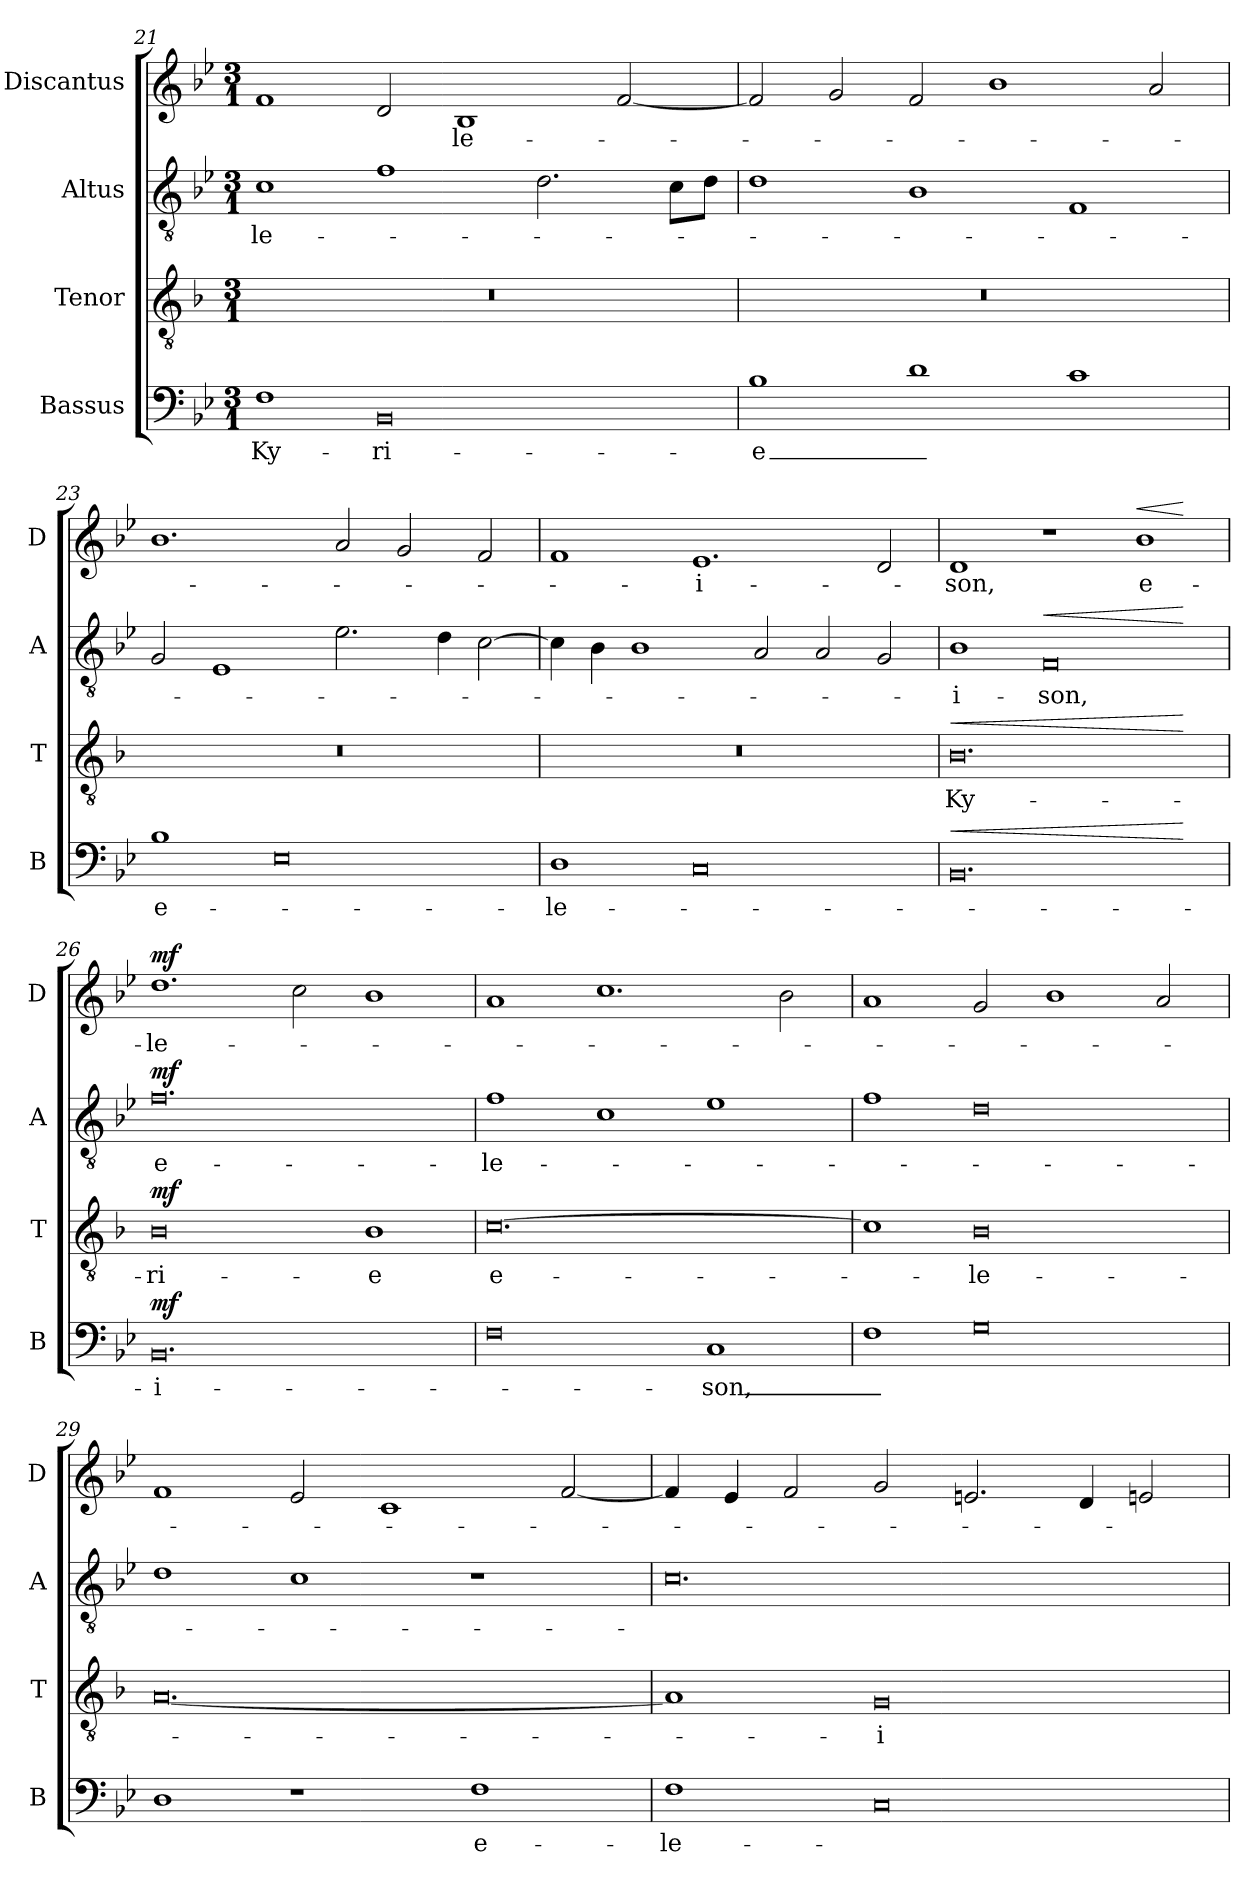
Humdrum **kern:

**kern	**text	**dynam	**kern	**text	**dynam	**kern	**text	**dynam	**kern	**text	**dynam
*part4	*part4	*part4	*part3	*part3	*part3	*part2	*part2	*part2	*part1	*part1	*part1
*staff4	*staff4	*staff4	*staff3	*staff3	*staff3	*staff2	*staff2	*staff2	*staff1	*staff1	*staff1
*I"Bassus	*	*	*I"Tenor	*	*	*I"Altus	*	*	*I"Discantus	*	*
*I'B	*	*	*I'T	*	*	*I'A	*	*	*I'D	*	*
*clefF4	*	*	*clefGv2	*	*	*clefGv2	*	*	*clefG2	*	*
*k[b-e-]	*	*	*k[b-]	*	*	*k[b-e-]	*	*	*k[b-e-]	*	*
*M3/1	*	*	*M3/1	*	*	*M3/1	*	*	*M3/1	*	*
=21	=21	=21	=21	=21	=21	=21	=21	=21	=21	=21	=21
1F	Ky-	.	0.r	.	.	1c	-le-	.	1f	.	.
0BB-	-ri-	.	.	.	.	1f	.	.	2d/	.	.
.	.	.	.	.	.	.	.	.	1B-	-le-	.
.	.	.	.	.	.	2.d\	.	.	.	.	.
.	.	.	.	.	.	.	.	.	[2f/	.	.
.	.	.	.	.	.	8c\L	.	.	.	.	.
.	.	.	.	.	.	8d\J	.	.	.	.	.
=22	=22	=22	=22	=22	=22	=22	=22	=22	=22	=22	=22
1B-	-e_	.	0.r	.	.	1d	.	.	2f/]	.	.
.	.	.	.	.	.	.	.	.	2g/	.	.
1d	_	.	.	.	.	1B-	.	.	2f/	.	.
.	.	.	.	.	.	.	.	.	1b-	.	.
1c	_	.	.	.	.	1F	.	.	.	.	.
.	.	.	.	.	.	.	.	.	2a/	.	.
=23	=23	=23	=23	=23	=23	=23	=23	=23	=23	=23	=23
1B-	e-	.	0.r	.	.	2G/	.	.	1.b-	.	.
.	.	.	.	.	.	1E-	.	.	.	.	.
0E-	.	.	.	.	.	.	.	.	.	.	.
.	.	.	.	.	.	2.e-\	.	.	2a/	.	.
.	.	.	.	.	.	.	.	.	2g/	.	.
.	.	.	.	.	.	4d\	.	.	.	.	.
.	.	.	.	.	.	[2c\	.	.	2f/	.	.
=24	=24	=24	=24	=24	=24	=24	=24	=24	=24	=24	=24
1D	-le-	.	0.r	.	.	4c\]	.	.	1f	.	.
.	.	.	.	.	.	4B-\	.	.	.	.	.
.	.	.	.	.	.	1B-	.	.	.	.	.
0C	.	.	.	.	.	.	.	.	1.e-	-i-	.
.	.	.	.	.	.	2A/	.	.	.	.	.
.	.	.	.	.	.	2A/	.	.	.	.	.
.	.	.	.	.	.	2G/	.	.	2d/	.	.
=25	=25	=25	=25	=25	=25	=25	=25	=25	=25	=25	=25
!	!	!LO:HP:a	!	!	!LO:HP:a	!	!	!	!	!	!
0.BB-	.	<	0.B-	Ky-	<	1B-	-i-	.	1d	-son,	.
!	!	!	!	!	!	!	!	!LO:HP:a	!	!	!
.	.	.	.	.	.	0F	-son,	<	1r	.	.
!	!	!	!	!	!	!	!	!	!	!	!LO:HP:a
.	.	.	.	.	.	.	.	.	1b-	e-	<
.	.	[	.	.	[	.	.	[	.	.	[
=26	=26	=26	=26	=26	=26	=26	=26	=26	=26	=26	=26
!	!	!LO:DY:a	!	!	!LO:DY:a	!	!	!LO:DY:a	!	!	!LO:DY:a
0.BB-	-i-	mf	0B-	-ri-	mf	0.f	e-	mf	1.dd	-le-	mf
.	.	.	.	.	.	.	.	.	2cc\	.	.
.	.	.	1B-	-e	.	.	.	.	1b-	.	.
=27	=27	=27	=27	=27	=27	=27	=27	=27	=27	=27	=27
0F	.	.	[0.c	e-	.	1f	-le-	.	1a	.	.
.	.	.	.	.	.	1c	.	.	1.cc	.	.
1C	-son,_	.	.	.	.	1e-	.	.	.	.	.
.	.	.	.	.	.	.	.	.	2b-\	.	.
=28	=28	=28	=28	=28	=28	=28	=28	=28	=28	=28	=28
1F	_	.	1c]	.	.	1f	.	.	1a	.	.
0G	_	.	0B-	-le-	.	0d	.	.	2g/	.	.
.	.	.	.	.	.	.	.	.	1b-	.	.
.	.	.	.	.	.	.	.	.	2a/	.	.
=29	=29	=29	=29	=29	=29	=29	=29	=29	=29	=29	=29
1D	_	.	[0.A	.	.	1d	.	.	1f	.	.
1r	.	.	.	.	.	1c	.	.	2e-/	.	.
.	.	.	.	.	.	.	.	.	1c	.	.
1F	e-	.	.	.	.	1r	.	.	.	.	.
.	.	.	.	.	.	.	.	.	[2f/	.	.
=30	=30	=30	=30	=30	=30	=30	=30	=30	=30	=30	=30
1F	-le-	.	1A]	.	.	0.c	.	.	4f/]	.	.
.	.	.	.	.	.	.	.	.	4e-/	.	.
.	.	.	.	.	.	.	.	.	2f/	.	.
0C	.	.	0G	-i-	.	.	.	.	2g/	.	.
.	.	.	.	.	.	.	.	.	2.en/	.	.
.	.	.	.	.	.	.	.	.	4d/	.	.
.	.	.	.	.	.	.	.	.	2en/	.	.
=	=	=	=	=	=	=	=	=	=	=	=
*-	*-	*-	*-	*-	*-	*-	*-	*-	*-	*-	*-
